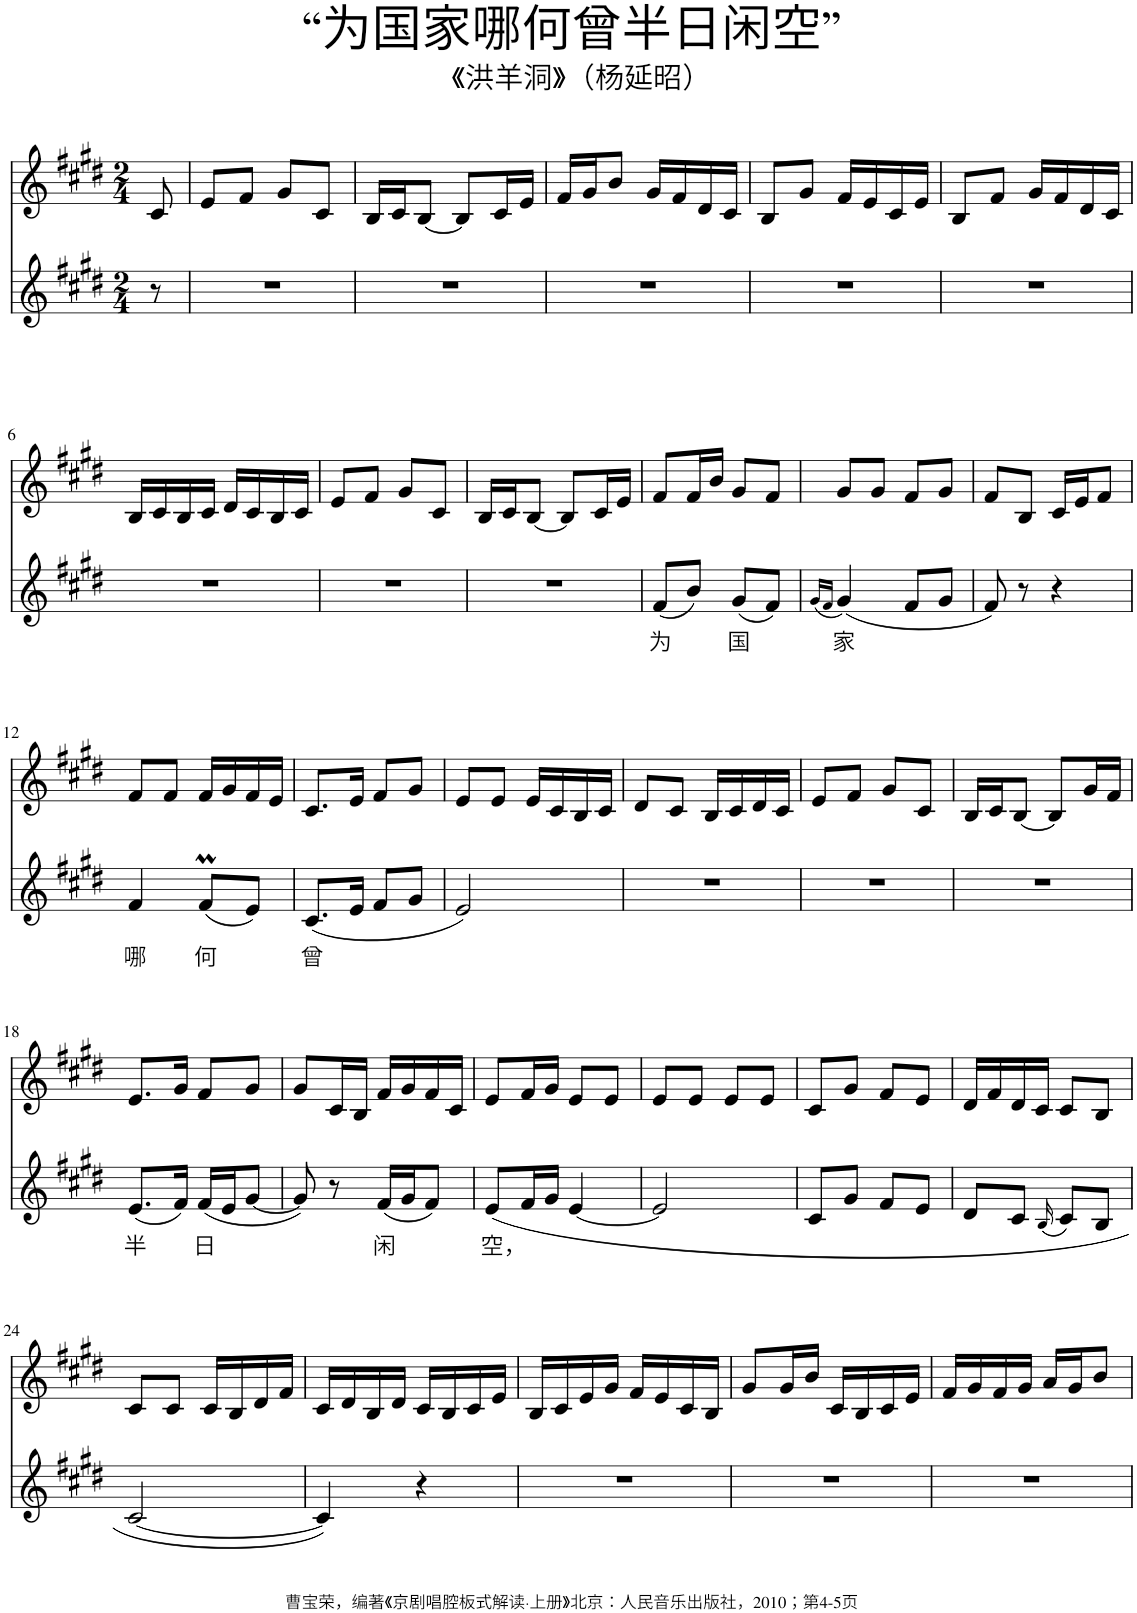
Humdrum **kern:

**kern	**text	**kern
*part2	*part2	*part1
*staff2	*staff2	*staff1
*I"Piano	*	*I"Piano
*I'Pno	*	*I'Pno
*clefG2	*	*clefG2
*k[f#c#g#d#]	*	*k[f#c#g#d#]
*M2/4	*	*M2/4
=	=	=
8r	.	8c#/
=1	=1	=1
2r	.	8e/L
.	.	8f#/J
.	.	8g#/L
.	.	8c#/J
=2	=2	=2
2r	.	16B/LL
.	.	16c#/J
.	.	[8B/J
.	.	8B/L]
.	.	16c#/L
.	.	16e/JJ
=3	=3	=3
2r	.	16f#/LL
.	.	16g#/J
.	.	8b/J
.	.	16g#/LL
.	.	16f#/
.	.	16d#/
.	.	16c#/JJ
=4	=4	=4
2r	.	8B/L
.	.	8g#/J
.	.	16f#/LL
.	.	16e/
.	.	16c#/
.	.	16e/JJ
=5	=5	=5
2r	.	8B/L
.	.	8f#/J
.	.	16g#/LL
.	.	16f#/
.	.	16d#/
.	.	16c#/JJ
!!LO:LB:g=z
=6	=6	=6
2r	.	16B/LL
.	.	16c#/
.	.	16B/
.	.	16c#/JJ
.	.	16d#/LL
.	.	16c#/
.	.	16B/
.	.	16c#/JJ
=7	=7	=7
2r	.	8e/L
.	.	8f#/J
.	.	8g#/L
.	.	8c#/J
=8	=8	=8
2r	.	16B/LL
.	.	16c#/J
.	.	[8B/J
.	.	8B/L]
.	.	16c#/L
.	.	16e/JJ
=9	=9	=9
!	!LO:LY:b	!
(8f#/L	为	8f#/L
8b/J)	.	16f#/L
.	.	16b/JJ
!	!LO:LY:b	!
(8g#/L	国	8g#/L
8f#/J)	.	8f#/J
=10	=10	=10
(16qg#/LL	.	.
16qf#/JJ	.	.
!	!LO:LY:b	!
(4g#/)	家	8g#/L
.	.	8g#/J
8f#/L	.	8f#/L
8g#/J	.	8g#/J
=11	=11	=11
8f#/)	.	8f#/L
8r	.	8B/J
4r	.	16c#/LL
.	.	16e/J
.	.	8f#/J
!!LO:LB:g=z
=12	=12	=12
!	!LO:LY:b	!
4f#/	哪	8f#/L
.	.	8f#/J
!	!LO:LY:b	!
(8f#M/L	何	16f#/LL
.	.	16g#/
8e/J)	.	16f#/
.	.	16e/JJ
=13	=13	=13
!	!LO:LY:b	!
(8.c#/L	曾	8.c#/L
16e/Jk	.	16e/Jk
8f#/L	.	8f#/L
8g#/J	.	8g#/J
=14	=14	=14
2e/)	.	8e/L
.	.	8e/J
.	.	16e/LL
.	.	16c#/
.	.	16B/
.	.	16c#/JJ
=15	=15	=15
2r	.	8d#/L
.	.	8c#/J
.	.	16B/LL
.	.	16c#/
.	.	16d#/
.	.	16c#/JJ
=16	=16	=16
2r	.	8e/L
.	.	8f#/J
.	.	8g#/L
.	.	8c#/J
=17	=17	=17
2r	.	16B/LL
.	.	16c#/J
.	.	[8B/J
.	.	8B/L]
.	.	16g#/L
.	.	16f#/JJ
!!LO:LB:g=z
=18	=18	=18
!	!LO:LY:b	!
(8.e/L	半	8.e/L
16f#/Jk)	.	16g#/Jk
!	!LO:LY:b	!
(16f#/LL	日	8f#/L
16e/J	.	.
[8g#/J	.	8g#/J
=19	=19	=19
8g#/])	.	8g#/L
8r	.	16c#/L
.	.	16B/JJ
!	!LO:LY:b	!
(16f#/LL	闲	16f#/LL
16g#/J	.	16g#/
8f#/J)	.	16f#/
.	.	16c#/JJ
=20	=20	=20
!	!LO:LY:b	!
(8e/L	空，	8e/L
16f#/L	.	16f#/L
16g#/JJ	.	16g#/JJ
[4e/	.	8e/L
.	.	8e/J
=21	=21	=21
2e/]	.	8e/L
.	.	8e/J
.	.	8e/L
.	.	8e/J
=22	=22	=22
8c#/L	.	8c#/L
8g#/J	.	8g#/J
8f#/L	.	8f#/L
8e/J	.	8e/J
=23	=23	=23
8d#/L	.	16d#/LL
.	.	16f#/
8c#/J	.	16d#/
.	.	16c#/JJ
(16qB/	.	.
8c#/L)	.	8c#/L
8B/J	.	8B/J
!!LO:LB:g=z
=24	=24	=24
[2c#/	.	8c#/L
.	.	8c#/J
.	.	16c#/LL
.	.	16B/
.	.	16d#/
.	.	16f#/JJ
=25	=25	=25
4c#/])	.	16c#/LL
.	.	16d#/
.	.	16B/
.	.	16d#/JJ
4r	.	16c#/LL
.	.	16B/
.	.	16c#/
.	.	16e/JJ
=26	=26	=26
2r	.	16B/LL
.	.	16c#/
.	.	16e/
.	.	16g#/JJ
.	.	16f#/LL
.	.	16e/
.	.	16c#/
.	.	16B/JJ
=27	=27	=27
2r	.	8g#/L
.	.	16g#/L
.	.	16b/JJ
.	.	16c#/LL
.	.	16B/
.	.	16c#/
.	.	16e/JJ
=28	=28	=28
2r	.	16f#/LL
.	.	16g#/
.	.	16f#/
.	.	16g#/JJ
.	.	16a/LL
.	.	16g#/J
.	.	8b/J
=	=	=
*-	*-	*-
